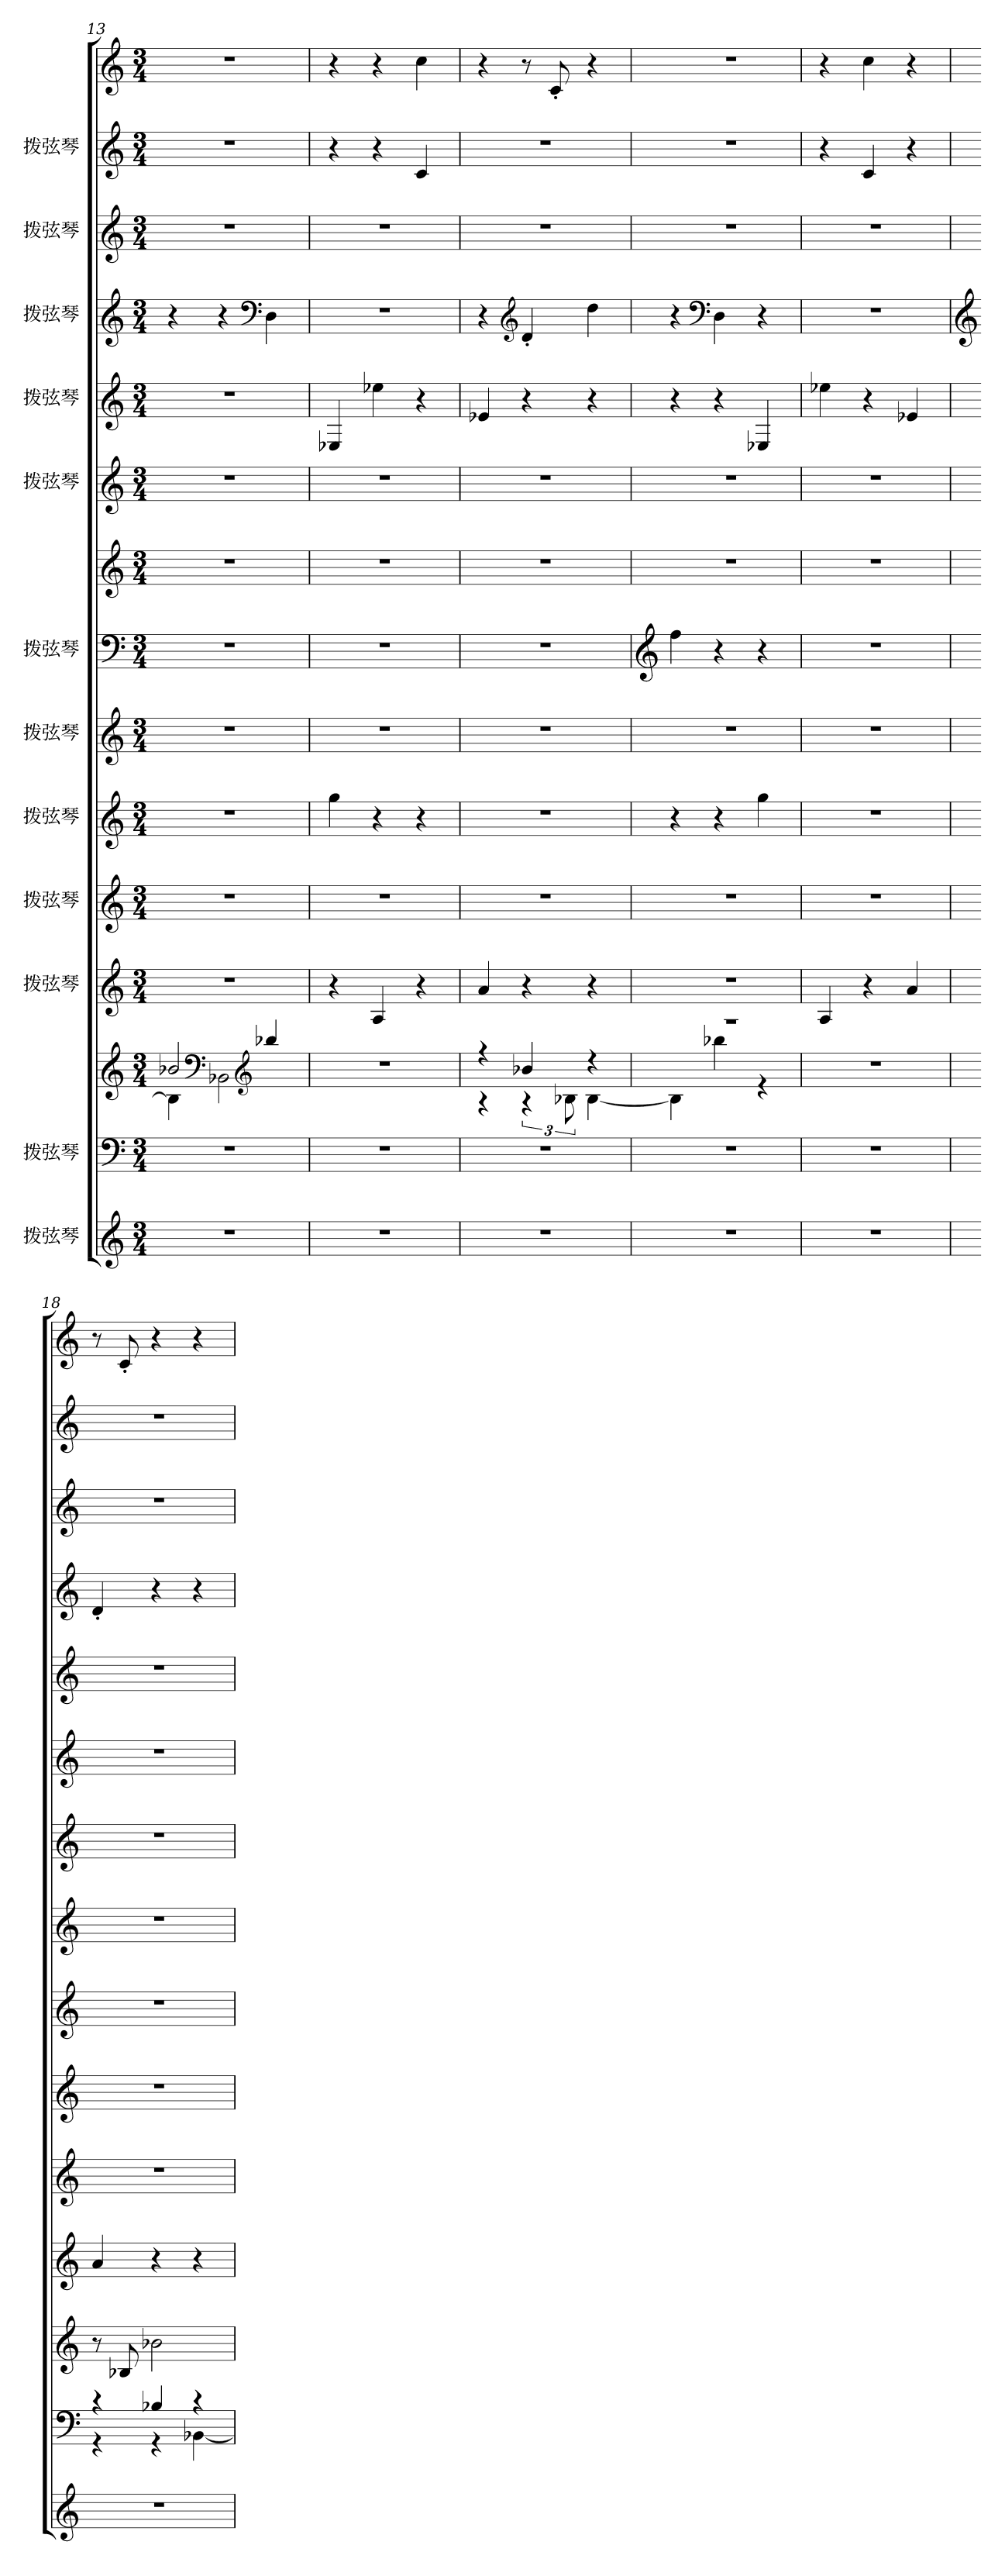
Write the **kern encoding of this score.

**kern	**kern	**kern	**kern	**kern	**kern	**kern	**kern	**kern	**kern	**kern	**kern	**kern	**kern	**kern
*part12	*part11	*part11	*part10	*part9	*part8	*part7	*part6	*part6	*part5	*part4	*part3	*part2	*part1	*part1
*staff15	*staff14	*staff13	*staff12	*staff11	*staff10	*staff9	*staff8	*staff7	*staff6	*staff5	*staff4	*staff3	*staff2	*staff1
*I"拨弦琴	*I"拨弦琴	*	*I"拨弦琴	*I"拨弦琴	*I"拨弦琴	*I"拨弦琴	*I"拨弦琴	*	*I"拨弦琴	*I"拨弦琴	*I"拨弦琴	*I"拨弦琴	*I"拨弦琴	*
*clefG2	*clefF4	*clefG2	*clefG2	*clefG2	*clefG2	*clefG2	*clefF4	*clefG2	*clefG2	*clefG2	*clefG2	*clefG2	*clefG2	*clefG2
*k[]	*k[]	*k[]	*k[]	*k[]	*k[]	*k[]	*k[]	*k[]	*k[]	*k[]	*k[]	*k[]	*k[]	*k[]
*M3/4	*M3/4	*M3/4	*M3/4	*M3/4	*M3/4	*M3/4	*M3/4	*M3/4	*M3/4	*M3/4	*M3/4	*M3/4	*M3/4	*M3/4
=13	=13	=13	=13	=13	=13	=13	=13	=13	=13	=13	=13	=13	=13	=13
*	*	*^	*	*	*	*	*	*	*	*	*	*	*	*
2.r	2.r	2b-X/	4B-\]	2.r	2.r	2.r	2.r	2.r	2.r	2.r	2.r	4r	2.r	2.r	2.r
*	*	*clefF4	*	*	*	*	*	*	*	*	*	*	*	*	*
.	.	.	2BB-X\	.	.	.	.	.	.	.	.	4r	.	.	.
*	*	*clefG2	*	*	*	*	*	*	*	*	*	*clefF4	*	*	*
.	.	4bb-X/	.	.	.	.	.	.	.	.	.	4D\	.	.	.
*	*	*v	*v	*	*	*	*	*	*	*	*	*	*	*	*
=14	=14	=14	=14	=14	=14	=14	=14	=14	=14	=14	=14	=14	=14	=14
2.r	2.r	2.r	4r	2.r	4gg\	2.r	2.r	2.r	2.r	4E-X/	2.r	2.r	4r	4r
.	.	.	4A/	.	4r	.	.	.	.	4ee-X\	.	.	4r	4r
.	.	.	4r	.	4r	.	.	.	.	4r	.	.	4c/	4cc\
=15	=15	=15	=15	=15	=15	=15	=15	=15	=15	=15	=15	=15	=15	=15
*	*	*^	*	*	*	*	*	*	*	*	*	*	*	*
2.r	2.r	4r	4r	4a/	2.r	2.r	2.r	2.r	2.r	2.r	4e-X/	4r	2.r	2.r	4r
*	*	*	*	*	*	*	*	*	*	*	*	*clefG2	*	*	*
.	.	4b-X/	6r	4r	.	.	.	.	.	.	4r	4d'/	.	.	8r
.	.	.	.	.	.	.	.	.	.	.	.	.	.	.	8c'/
.	.	.	12B-X\	.	.	.	.	.	.	.	.	.	.	.	.
.	.	4r	[4B-\	4r	.	.	.	.	.	.	4r	4dd\	.	.	4r
=16	=16	=16	=16	=16	=16	=16	=16	=16	=16	=16	=16	=16	=16	=16	=16
*	*	*	*	*	*	*	*	*clefG2	*	*	*	*	*	*	*
2.r	2.r	2.r	4B-\]	2.r	2.r	4r	2.r	4ff\	2.r	2.r	4r	4r	2.r	2.r	2.r
*	*	*	*	*	*	*	*	*	*	*	*	*clefF4	*	*	*
.	.	.	4bb-X\	.	.	4r	.	4r	.	.	4r	4D\	.	.	.
.	.	.	4r	.	.	4gg\	.	4r	.	.	4E-X/	4r	.	.	.
*	*	*v	*v	*	*	*	*	*	*	*	*	*	*	*	*
!!LO:PB:g=z
=17	=17	=17	=17	=17	=17	=17	=17	=17	=17	=17	=17	=17	=17	=17
2.r	2.r	2.r	4A/	2.r	2.r	2.r	2.r	2.r	2.r	4ee-X\	2.r	2.r	4r	4r
.	.	.	4r	.	.	.	.	.	.	4r	.	.	4c/	4cc\
.	.	.	4a/	.	.	.	.	.	.	4e-X/	.	.	4r	4r
=18	=18	=18	=18	=18	=18	=18	=18	=18	=18	=18	=18	=18	=18	=18
*	*	*	*	*	*	*	*	*	*	*	*clefG2	*	*	*
*	*^	*	*	*	*	*	*	*	*	*	*	*	*	*
2.r	4r	4r	8r	4a/	2.r	2.r	2.r	2.r	2.r	2.r	2.r	4d'/	2.r	2.r	8r
.	.	.	8B-X/	.	.	.	.	.	.	.	.	.	.	.	8c'/
.	4B-X/	4r	2b-X\	4r	.	.	.	.	.	.	.	4r	.	.	4r
.	4r	[4BB-X\	.	4r	.	.	.	.	.	.	.	4r	.	.	4r
*	*v	*v	*	*	*	*	*	*	*	*	*	*	*	*	*
=	=	=	=	=	=	=	=	=	=	=	=	=	=	=
*-	*-	*-	*-	*-	*-	*-	*-	*-	*-	*-	*-	*-	*-	*-
